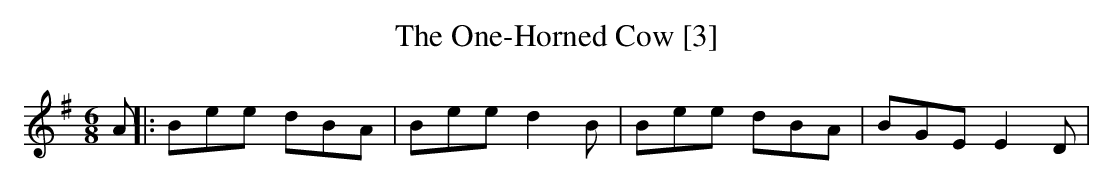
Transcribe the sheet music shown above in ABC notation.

X:1
T:One-Horned Cow [3], The
M:6/8
L:1/8
K:Emin
A||:Bee dBA|Bee d2B|Bee dBA|BGE E2D|...
